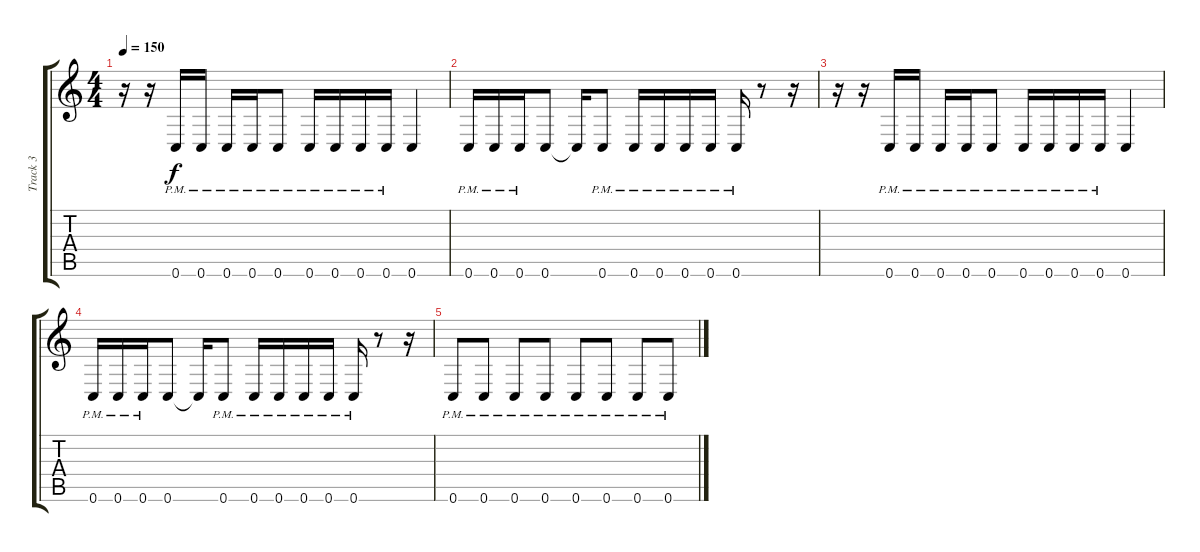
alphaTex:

\track ("Track 3" "Track 3") {instrument distortionguitar}
\staff {score tabs}
\tuning (D4 A3 F3 C3 G2 C2) {hide}
\ts (4 4)
\tempo 150
\clef g2
\ks c
r.16{dy f} r.16 0.6{pm}.16 0.6{pm}.16 0.6{pm}.16 0.6{pm}.16 0.6{pm}.8 0.6{pm}.16 0.6{pm}.16 0.6{pm}.16 0.6{pm}.16 0.6.4 |
0.6{pm}.16 0.6{pm}.16 0.6{pm}.16 0.6.8 0.6{t}.16 0.6{pm}.8 0.6{pm}.16 0.6{pm}.16 0.6{pm}.16 0.6{pm}.16 0.6{pm}.16 r.8 r.16 |
r.16 r.16 0.6{pm}.16 0.6{pm}.16 0.6{pm}.16 0.6{pm}.16 0.6{pm}.8 0.6{pm}.16 0.6{pm}.16 0.6{pm}.16 0.6{pm}.16 0.6.4 |
0.6{pm}.16 0.6{pm}.16 0.6{pm}.16 0.6.8 0.6{t}.16 0.6{pm}.8 0.6{pm}.16 0.6{pm}.16 0.6{pm}.16 0.6{pm}.16 0.6{pm}.16 r.8 r.16 |
0.6{pm}.8 0.6{pm}.8 0.6{pm}.8 0.6{pm}.8 0.6{pm}.8 0.6{pm}.8 0.6{pm}.8 0.6{pm}.8
